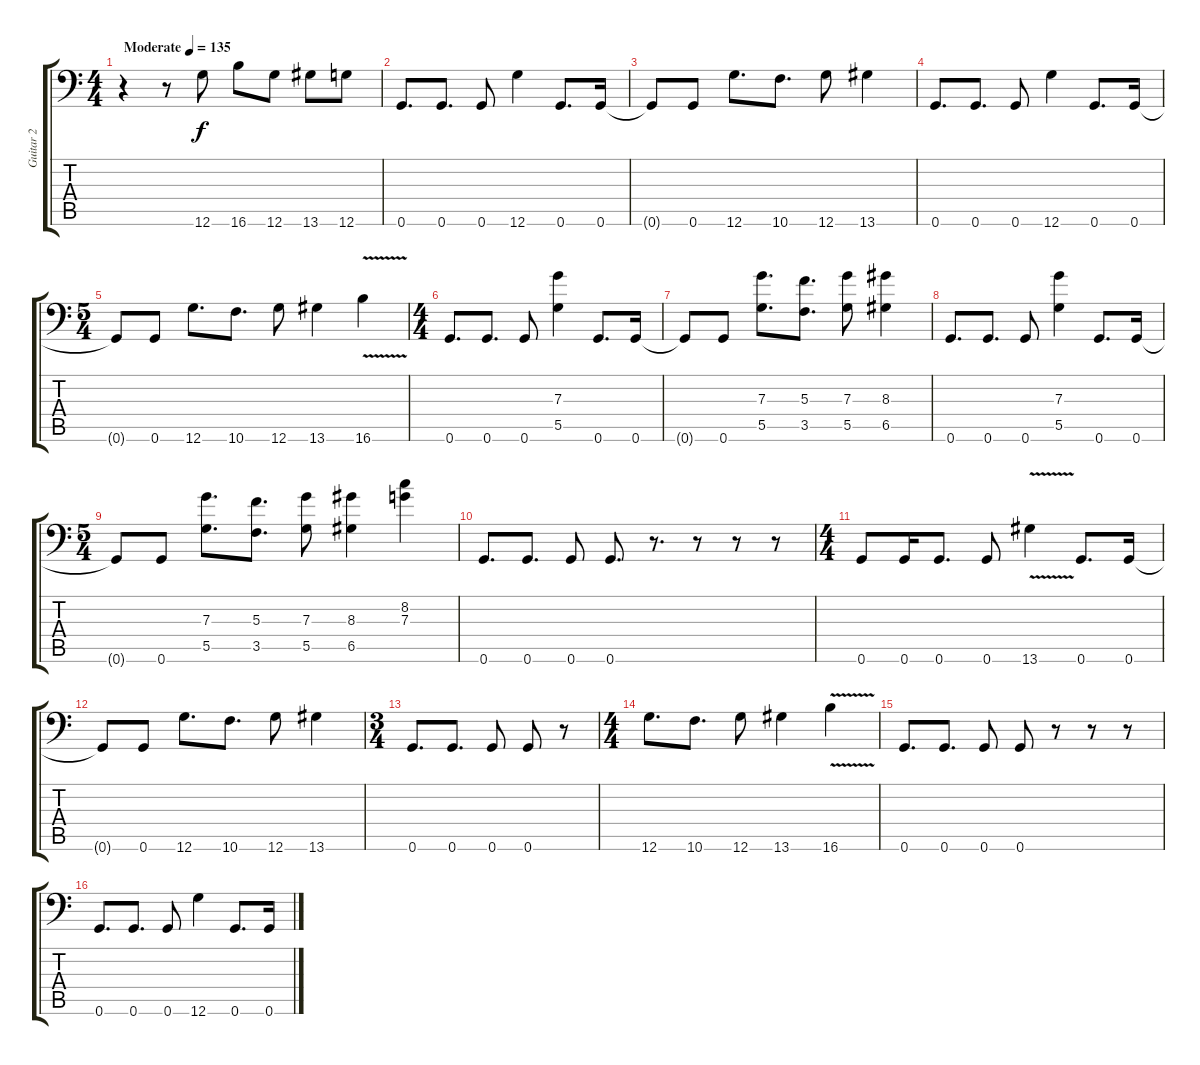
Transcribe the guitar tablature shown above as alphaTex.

\track ("Guitar 2" "Guitar 2") {instrument distortionguitar}
\staff {score tabs}
\tuning (A3 E3 C3 G2 D2 G1) {hide}
\ts (4 4)
\tempo (135 "Moderate")
\clef f4
\ks c
r.4{dy f instrument distortionguitar} r.8 12.6.8 16.6.8 12.6.8 13.6.8 12.6.8 |
0.6.8{d} 0.6.8{d} 0.6.8 12.6.4 0.6.8{d} 0.6.16 |
0.6{t}.8 0.6.8 12.6.8{d} 10.6.8{d} 12.6.8 13.6.4 |
0.6.8{d} 0.6.8{d} 0.6.8 12.6.4 0.6.8{d} 0.6.16 |
\ts (5 4)
0.6{t}.8 0.6.8 12.6.8{d} 10.6.8{d} 12.6.8 13.6.4 16.6{v}.4 |
\ts (4 4)
0.6.8{d} 0.6.8{d} 0.6.8 (7.3 5.5).4 0.6.8{d} 0.6.16 |
0.6{t}.8 0.6.8 (7.3 5.5).8{d} (5.3 3.5).8{d} (7.3 5.5).8 (8.3 6.5).4 |
0.6.8{d} 0.6.8{d} 0.6.8 (7.3 5.5).4 0.6.8{d} 0.6.16 |
\ts (5 4)
0.6{t}.8 0.6.8 (7.3 5.5).8{d} (5.3 3.5).8{d} (7.3 5.5).8 (8.3 6.5).4 (8.2 7.3).4 |
0.6.8{d} 0.6.8{d} 0.6.8 0.6.8{d} r.8{d} r.8 r.8 r.8 |
\ts (4 4)
0.6.8 0.6.16 0.6.8{d} 0.6.8 13.6{v}.4 0.6.8{d} 0.6.16 |
0.6{t}.8 0.6.8 12.6.8{d} 10.6.8{d} 12.6.8 13.6.4 |
\ts (3 4)
0.6.8{d} 0.6.8{d} 0.6.8 0.6.8 r.8 |
\ts (4 4)
12.6.8{d} 10.6.8{d} 12.6.8 13.6.4 16.6{v}.4 |
0.6.8{d} 0.6.8{d} 0.6.8 0.6.8 r.8 r.8 r.8 |
0.6.8{d} 0.6.8{d} 0.6.8 12.6.4 0.6.8{d} 0.6.16
